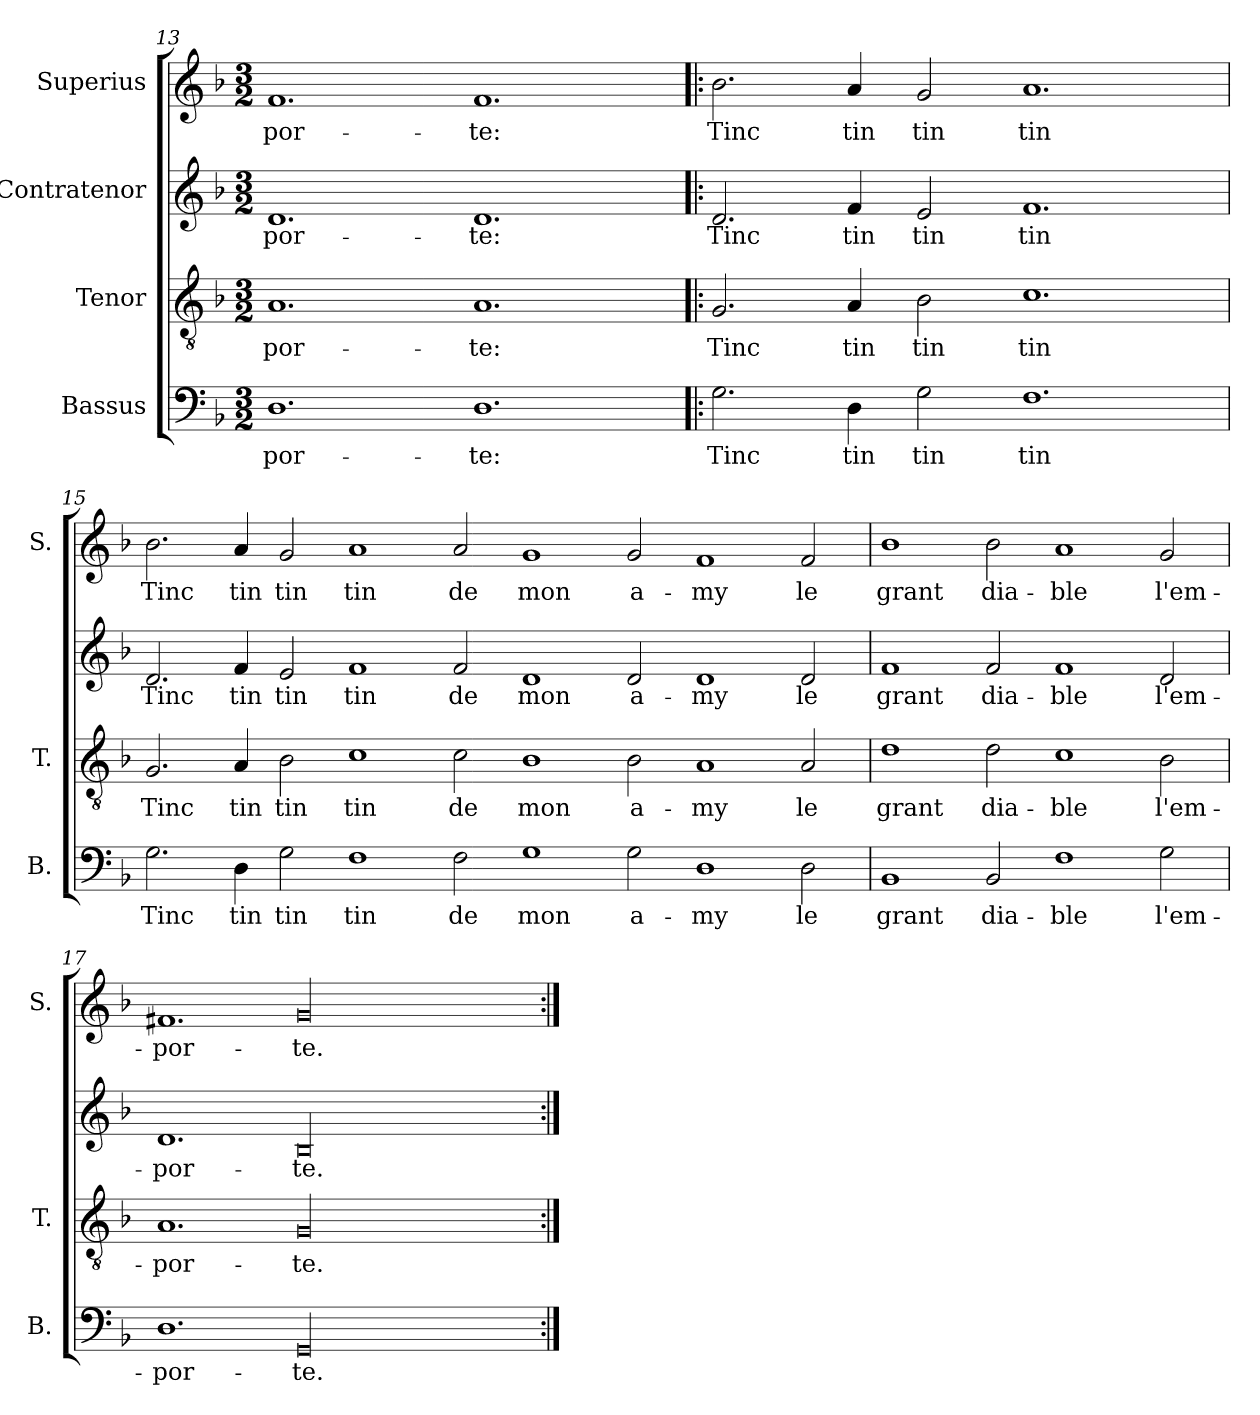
**kern	**text	**kern	**text	**kern	**text	**kern	**text
*part4	*part4	*part3	*part3	*part2	*part2	*part1	*part1
*staff4	*staff4	*staff3	*staff3	*staff2	*staff2	*staff1	*staff1
*I"Bassus	*	*I"Tenor	*	*I"Contratenor	*	*I"Superius	*
*I'B.	*	*I'T.	*	*	*	*I'S.	*
*clefF4	*	*clefGv2	*	*clefG2	*	*clefG2	*
*k[b-]	*	*k[b-]	*	*k[b-]	*	*k[b-]	*
*F:	*	*F:	*	*F:	*	*F:	*
*M3/2	*	*M3/2	*	*M3/2	*	*M3/2	*
=13	=13	=13	=13	=13	=13	=13	=13
1.D\	por-	1.A/	por-	1.d/	por-	1.f/	por-
1.D\	-te:	1.A/	-te:	1.d/	-te:	1.f/	-te:
!!LO:PB:g=z
=14!|:	=14!|:	=14!|:	=14!|:	=14!|:	=14!|:	=14!|:	=14!|:
2.G\	Tinc	2.G/	Tinc	2.d/	Tinc	2.b-\	Tinc
4D\	tin	4A/	tin	4f/	tin	4a/	tin
2G\	tin	2B-\	tin	2e/	tin	2g/	tin
1.F\	tin	1.c\	tin	1.f/	tin	1.a/	tin
=15	=15	=15	=15	=15	=15	=15	=15
2.G\	Tinc	2.G/	Tinc	2.d/	Tinc	2.b-\	Tinc
4D\	tin	4A/	tin	4f/	tin	4a/	tin
2G\	tin	2B-\	tin	2e/	tin	2g/	tin
1F\	tin	1c\	tin	1f/	tin	1a/	tin
2F\	de	2c\	de	2f/	de	2a/	de
1G\	mon	1B-\	mon	1d/	mon	1g/	mon
2G\	a-	2B-\	a-	2d/	a-	2g/	a-
1D\	-my	1A/	-my	1d/	-my	1f/	-my
2D\	le	2A/	le	2d/	le	2f/	le
=16	=16	=16	=16	=16	=16	=16	=16
1BB-/	grant	1d\	grant	1f/	grant	1b-\	grant
2BB-/	dia-	2d\	dia-	2f/	dia-	2b-\	dia-
1F\	-ble	1c\	-ble	1f/	-ble	1a/	-ble
2G\	l'em-	2B-\	l'em-	2d/	l'em-	2g/	l'em-
=17	=17	=17	=17	=17	=17	=17	=17
1.D\	-por-	1.A/	-por-	1.d/	-por-	1.f#X/	-por-
00GG/	-te.	00G/	-te.	00B-/	-te.	00g/	-te.
=:|!	=:|!	=:|!	=:|!	=:|!	=:|!	=:|!	=:|!
*-	*-	*-	*-	*-	*-	*-	*-
